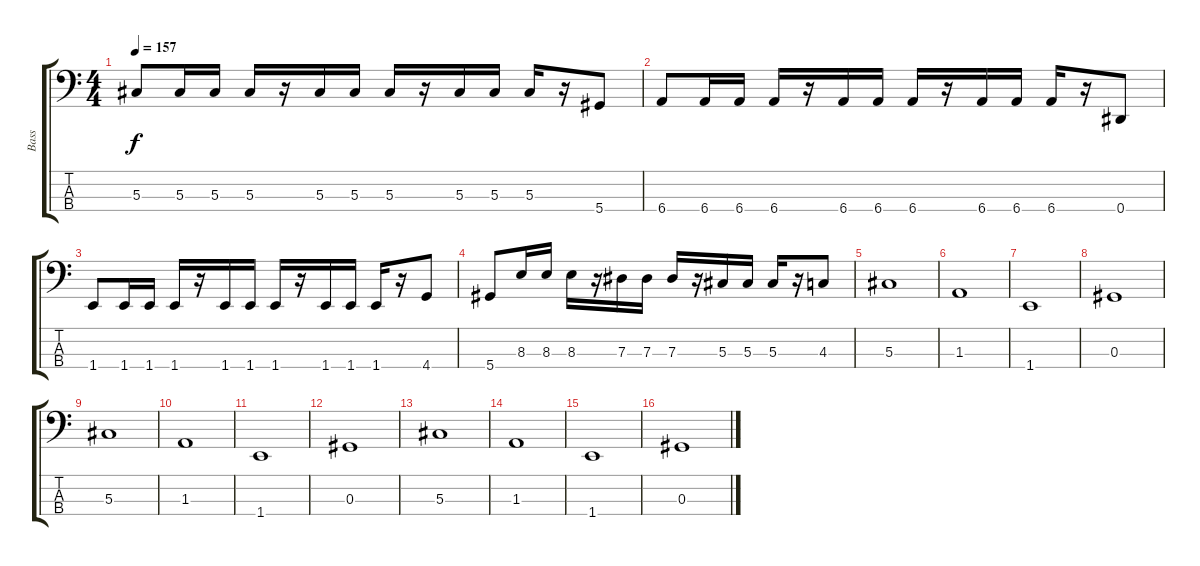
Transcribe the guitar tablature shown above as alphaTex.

\track ("Bass" "Bass") {instrument acousticguitarnylon}
\staff {score tabs}
\tuning (Gb2 Db2 Ab1 Eb1) {hide}
\ts (4 4)
\tempo 157
\clef f4
\ks c
5.3.8{dy f} 5.3.16 5.3.16 5.3.16 r.16 5.3.16 5.3.16 5.3.16 r.16 5.3.16 5.3.16 5.3.16 r.16 5.4.8 |
6.4.8 6.4.16 6.4.16 6.4.16 r.16 6.4.16 6.4.16 6.4.16 r.16 6.4.16 6.4.16 6.4.16 r.16 0.4.8 |
1.4.8 1.4.16 1.4.16 1.4.16 r.16 1.4.16 1.4.16 1.4.16 r.16 1.4.16 1.4.16 1.4.16 r.16 4.4.8 |
5.4.8 8.3.16 8.3.16 8.3.16 r.16 7.3.16 7.3.16 7.3.16 r.16 5.3.16 5.3.16 5.3.16 r.16 4.3.8 |
5.3.1 |
1.3.1 |
1.4.1 |
0.3.1 |
5.3.1 |
1.3.1 |
1.4.1 |
0.3.1 |
5.3.1 |
1.3.1 |
1.4.1 |
0.3.1
